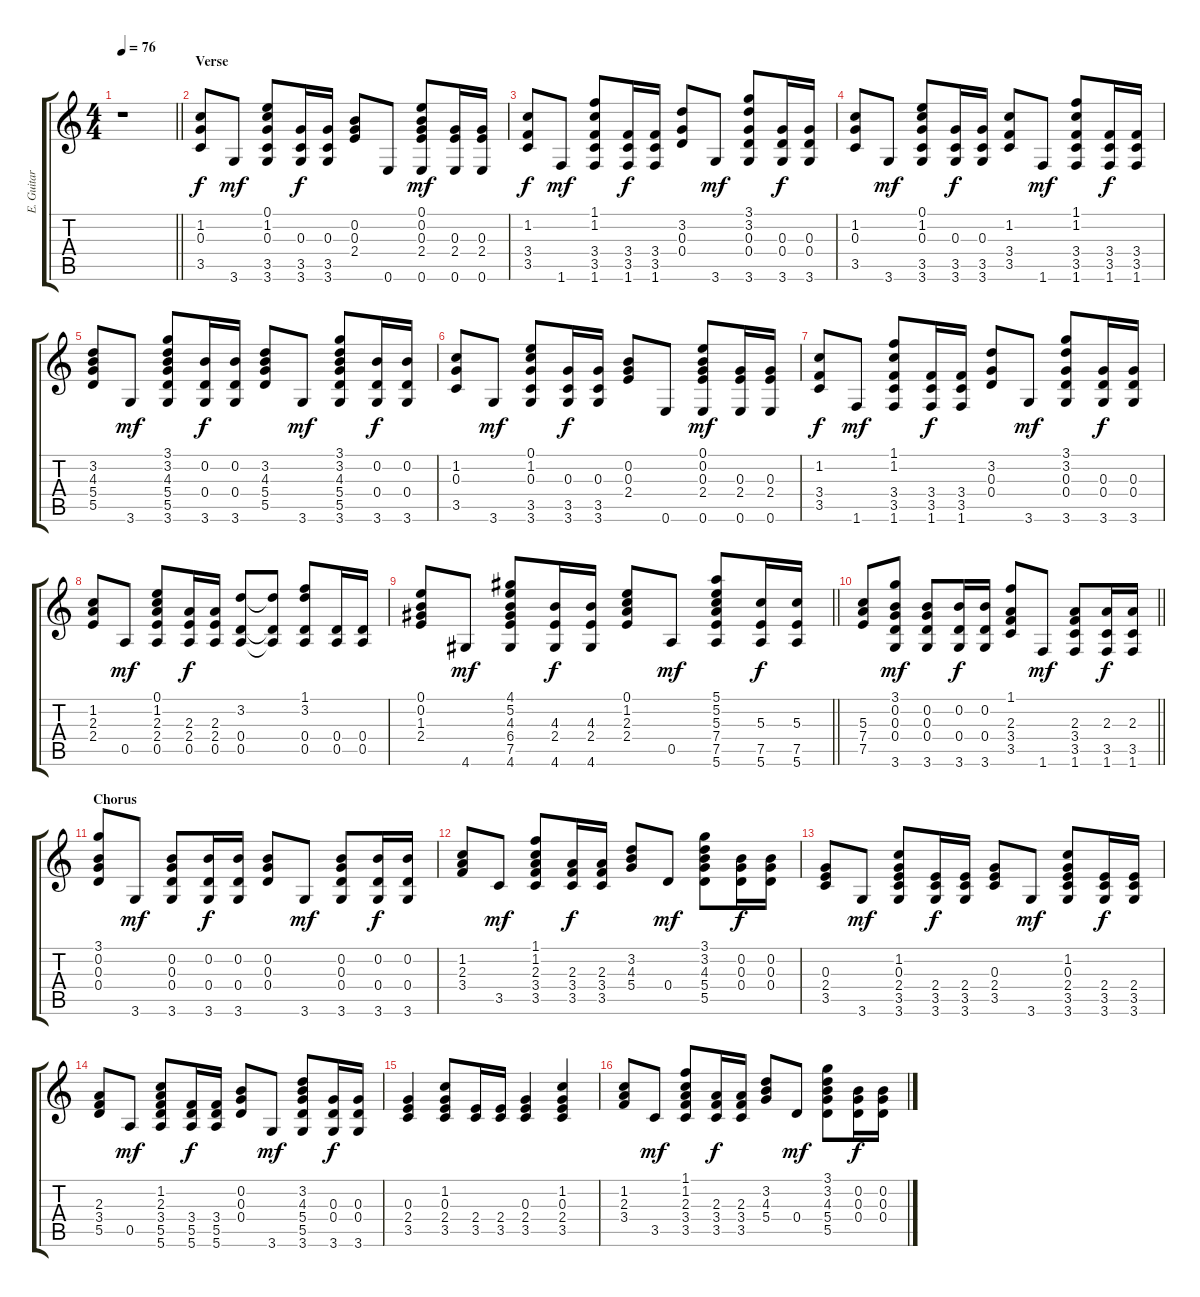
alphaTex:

\track ("E. Guitar" "E. Guitar") {instrument overdrivenguitar}
\staff {score tabs}
\tuning (E4 B3 G3 D3 A2 E2) {hide}
\ts (4 4)
\tempo 76
\clef g2
\barLineRight lightlight
\ks c
r.1{dy f} |
\section ("" "Verse")
(1.2 0.3 3.5).8 3.6.8{dy mf} (0.1 1.2 0.3 3.5 3.6).8 (0.3 3.5 3.6).16{dy f} (0.3 3.5 3.6).16 (0.2 0.3 2.4).8 0.6.8 (0.1 0.2 0.3 2.4 0.6).8{dy mf} (0.3 2.4 0.6).16 (0.3 2.4 0.6).16 |
(1.2 3.4 3.5).8{dy f} 1.6.8{dy mf} (1.1 1.2 3.4 3.5 1.6).8 (3.4 3.5 1.6).16{dy f} (3.4 3.5 1.6).16 (3.2 0.3 0.4).8 3.6.8{dy mf} (3.1 3.2 0.3 0.4 3.6).8 (0.3 0.4 3.6).16{dy f} (0.3 0.4 3.6).16 |
(1.2 0.3 3.5).8 3.6.8{dy mf} (0.1 1.2 0.3 3.5 3.6).8 (0.3 3.5 3.6).16{dy f} (0.3 3.5 3.6).16 (1.2 3.4 3.5).8 1.6.8{dy mf} (1.1 1.2 3.4 3.5 1.6).8 (3.4 3.5 1.6).16{dy f} (3.4 3.5 1.6).16 |
(3.2 4.3 5.4 5.5).8 3.6.8{dy mf} (3.1 3.2 4.3 5.4 5.5 3.6).8 (0.2 0.4 3.6).16{dy f} (0.2 0.4 3.6).16 (3.2 4.3 5.4 5.5).8 3.6.8{dy mf} (3.1 3.2 4.3 5.4 5.5 3.6).8 (0.2 0.4 3.6).16{dy f} (0.2 0.4 3.6).16 |
(1.2 0.3 3.5).8 3.6.8{dy mf} (0.1 1.2 0.3 3.5 3.6).8 (0.3 3.5 3.6).16{dy f} (0.3 3.5 3.6).16 (0.2 0.3 2.4).8 0.6.8 (0.1 0.2 0.3 2.4 0.6).8{dy mf} (0.3 2.4 0.6).16 (0.3 2.4 0.6).16 |
(1.2 3.4 3.5).8{dy f} 1.6.8{dy mf} (1.1 1.2 3.4 3.5 1.6).8 (3.4 3.5 1.6).16{dy f} (3.4 3.5 1.6).16 (3.2 0.3 0.4).8 3.6.8{dy mf} (3.1 3.2 0.3 0.4 3.6).8 (0.3 0.4 3.6).16{dy f} (0.3 0.4 3.6).16 |
(1.2 2.3 2.4).8 0.5.8{dy mf} (0.1 1.2 2.3 2.4 0.5).8 (2.3 2.4 0.5).16{dy f} (2.3 2.4 0.5).16 (3.2 0.4 0.5).8 (3.2{t} 0.4{t} 0.5{t}).8 (1.1 3.2 0.4 0.5).8 (0.4 0.5).16 (0.4 0.5).16 |
\barLineRight lightlight
(0.1 0.2 1.3 2.4).8 4.6.8{dy mf} (4.1 5.2 4.3 6.4 7.5 4.6).8 (4.3 2.4 4.6).16{dy f} (4.3 2.4 4.6).16 (0.1 1.2 2.3 2.4).8 0.5.8{dy mf} (5.1 5.2 5.3 7.4 7.5 5.6).8 (5.3 7.5 5.6).16{dy f} (5.3 7.5 5.6).16 |
\barLineRight lightlight
(5.3 7.4 7.5).8 (3.1 0.2 0.3 0.4 3.6).8{dy mf} (0.2 0.3 0.4 3.6).8 (0.2 0.4 3.6).16{dy f} (0.2 0.4 3.6).16 (1.1 2.3 3.4 3.5).8 1.6.8{dy mf} (2.3 3.4 3.5 1.6).8 (2.3 3.5 1.6).16{dy f} (2.3 3.5 1.6).16 |
\section ("" "Chorus")
(3.1 0.2 0.3 0.4).8 3.6.8{dy mf} (0.2 0.3 0.4 3.6).8 (0.2 0.4 3.6).16{dy f} (0.2 0.4 3.6).16 (0.2 0.3 0.4).8 3.6.8{dy mf} (0.2 0.3 0.4 3.6).8 (0.2 0.4 3.6).16{dy f} (0.2 0.4 3.6).16 |
(1.2 2.3 3.4).8 3.5.8{dy mf} (1.1 1.2 2.3 3.4 3.5).8 (2.3 3.4 3.5).16{dy f} (2.3 3.4 3.5).16 (3.2 4.3 5.4).8 0.4.8{dy mf} (3.1 3.2 4.3 5.4 5.5).8 (0.2 0.3 0.4).16{dy f} (0.2 0.3 0.4).16 |
(0.3 2.4 3.5).8 3.6.8{dy mf} (1.2 0.3 2.4 3.5 3.6).8 (2.4 3.5 3.6).16{dy f} (2.4 3.5 3.6).16 (0.3 2.4 3.5).8 3.6.8{dy mf} (1.2 0.3 2.4 3.5 3.6).8 (2.4 3.5 3.6).16{dy f} (2.4 3.5 3.6).16 |
(2.3 3.4 5.5).8 0.5.8{dy mf} (1.2 2.3 3.4 5.5 5.6).8 (3.4 5.5 5.6).16{dy f} (3.4 5.5 5.6).16 (0.2 0.3 0.4).8 3.6.8{dy mf} (3.2 4.3 5.4 5.5 3.6).8 (0.3 0.4 3.6).16{dy f} (0.3 0.4 3.6).16 |
(0.3 2.4 3.5).4 (1.2 0.3 2.4 3.5).8 (2.4 3.5).16 (2.4 3.5).16 (0.3 2.4 3.5).4 (1.2 0.3 2.4 3.5).4 |
(1.2 2.3 3.4).8 3.5.8{dy mf} (1.1 1.2 2.3 3.4 3.5).8 (2.3 3.4 3.5).16{dy f} (2.3 3.4 3.5).16 (3.2 4.3 5.4).8 0.4.8{dy mf} (3.1 3.2 4.3 5.4 5.5).8 (0.2 0.3 0.4).16{dy f} (0.2 0.3 0.4).16
